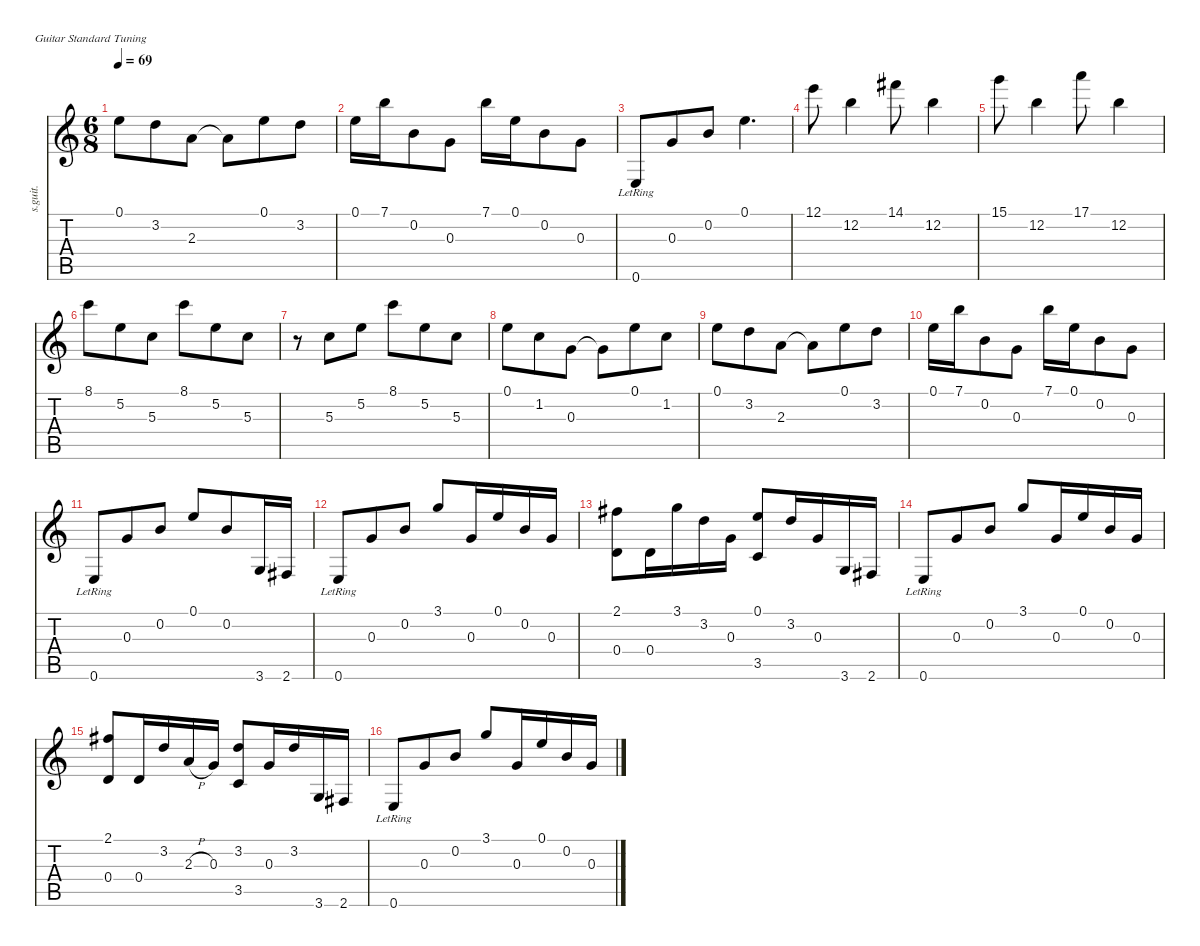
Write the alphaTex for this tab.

\defaultSystemsLayout 4
\hideDynamics
\bracketExtendMode nobrackets
\track ("Guitar I (clean)" "s.guit.") {instrument acousticguitarsteel}
\staff {score tabs}
\tuning (E4 B3 G3 D3 A2 E2)
\ts (6 8)
\tempo 69
\clef g2
\ks c
0.1.8{dy f beam Down} 3.2.8{beam Down} 2.3.8{beam Down} 2.3{t}.8{beam Down} 0.1.8{beam Down} 3.2.8{beam Down} |
0.1.16{beam Down} 7.1.16{beam Down} 0.2.8{beam Down} 0.3.8{beam Down} 7.1.16{beam Down} 0.1.16{beam Down} 0.2.8{beam Down} 0.3.8{beam Down} |
0.6{lr}.8{beam Up} 0.3.8{beam Up} 0.2.8{beam Up} 0.1.4{d beam Down} |
12.1.8{beam Down} 12.2.4{beam Down} 14.1{acc #}.8{beam Down} 12.2.4{beam Down} |
15.1.8{beam Down} 12.2.4{beam Down} 17.1.8{beam Down} 12.2.4{beam Down} |
8.1.8{beam Down} 5.2.8{beam Down} 5.3.8{beam Down} 8.1.8{beam Down} 5.2.8{beam Down} 5.3.8{beam Down} |
r.8{beam Down} 5.3.8{beam Down} 5.2.8{beam Down} 8.1.8{beam Down} 5.2.8{beam Down} 5.3.8{beam Down} |
0.1.8{beam Down} 1.2.8{beam Down} 0.3.8{beam Down} 0.3{t}.8{beam Down} 0.1.8{beam Down} 1.2.8{beam Down} |
0.1.8{beam Down} 3.2.8{beam Down} 2.3.8{beam Down} 2.3{t}.8{beam Down} 0.1.8{beam Down} 3.2.8{beam Down} |
0.1.16{beam Down} 7.1.16{beam Down} 0.2.8{beam Down} 0.3.8{beam Down} 7.1.16{beam Down} 0.1.16{beam Down} 0.2.8{beam Down} 0.3.8{beam Down} |
0.6{lr}.8{beam Up} 0.3.8{beam Up} 0.2.8{beam Up} 0.1.8{beam Up} 0.2.8{beam Up} 3.6.16{beam Up} 2.6{acc #}.16{beam Up} |
0.6{lr}.8{beam Up} 0.3.8{beam Up} 0.2.8{beam Up} 3.1.8{beam Up} 0.3.16{beam Up} 0.1.16{beam Up} 0.2.16{beam Up} 0.3.16{beam Up} |
(2.1{acc #} 0.4).8{beam Down} 0.4.16{beam Down} 3.1.16{beam Down} 3.2.16{beam Down} 0.3.16{beam Down} (0.1 3.5).8{beam Up} 3.2.16{beam Up} 0.3.16{beam Up} 3.6.16{beam Up} 2.6{acc #}.16{beam Up} |
0.6{lr}.8{beam Up} 0.3.8{beam Up} 0.2.8{beam Up} 3.1.8{beam Up} 0.3.16{beam Up} 0.1.16{beam Up} 0.2.16{beam Up} 0.3.16{beam Up} |
(2.1{acc #} 0.4).8{beam Up} 0.4.16{beam Up} 3.2.16{beam Up} 2.3{h}.16{beam Up} 0.3.16{beam Up} (3.2 3.5).8{beam Up} 0.3.16{beam Up} 3.2.16{beam Up} 3.6.16{beam Up} 2.6{acc #}.16{beam Up} |
0.6{lr}.8{beam Up} 0.3.8{beam Up} 0.2.8{beam Up} 3.1.8{beam Up} 0.3.16{beam Up} 0.1.16{beam Up} 0.2.16{beam Up} 0.3.16{beam Up}
